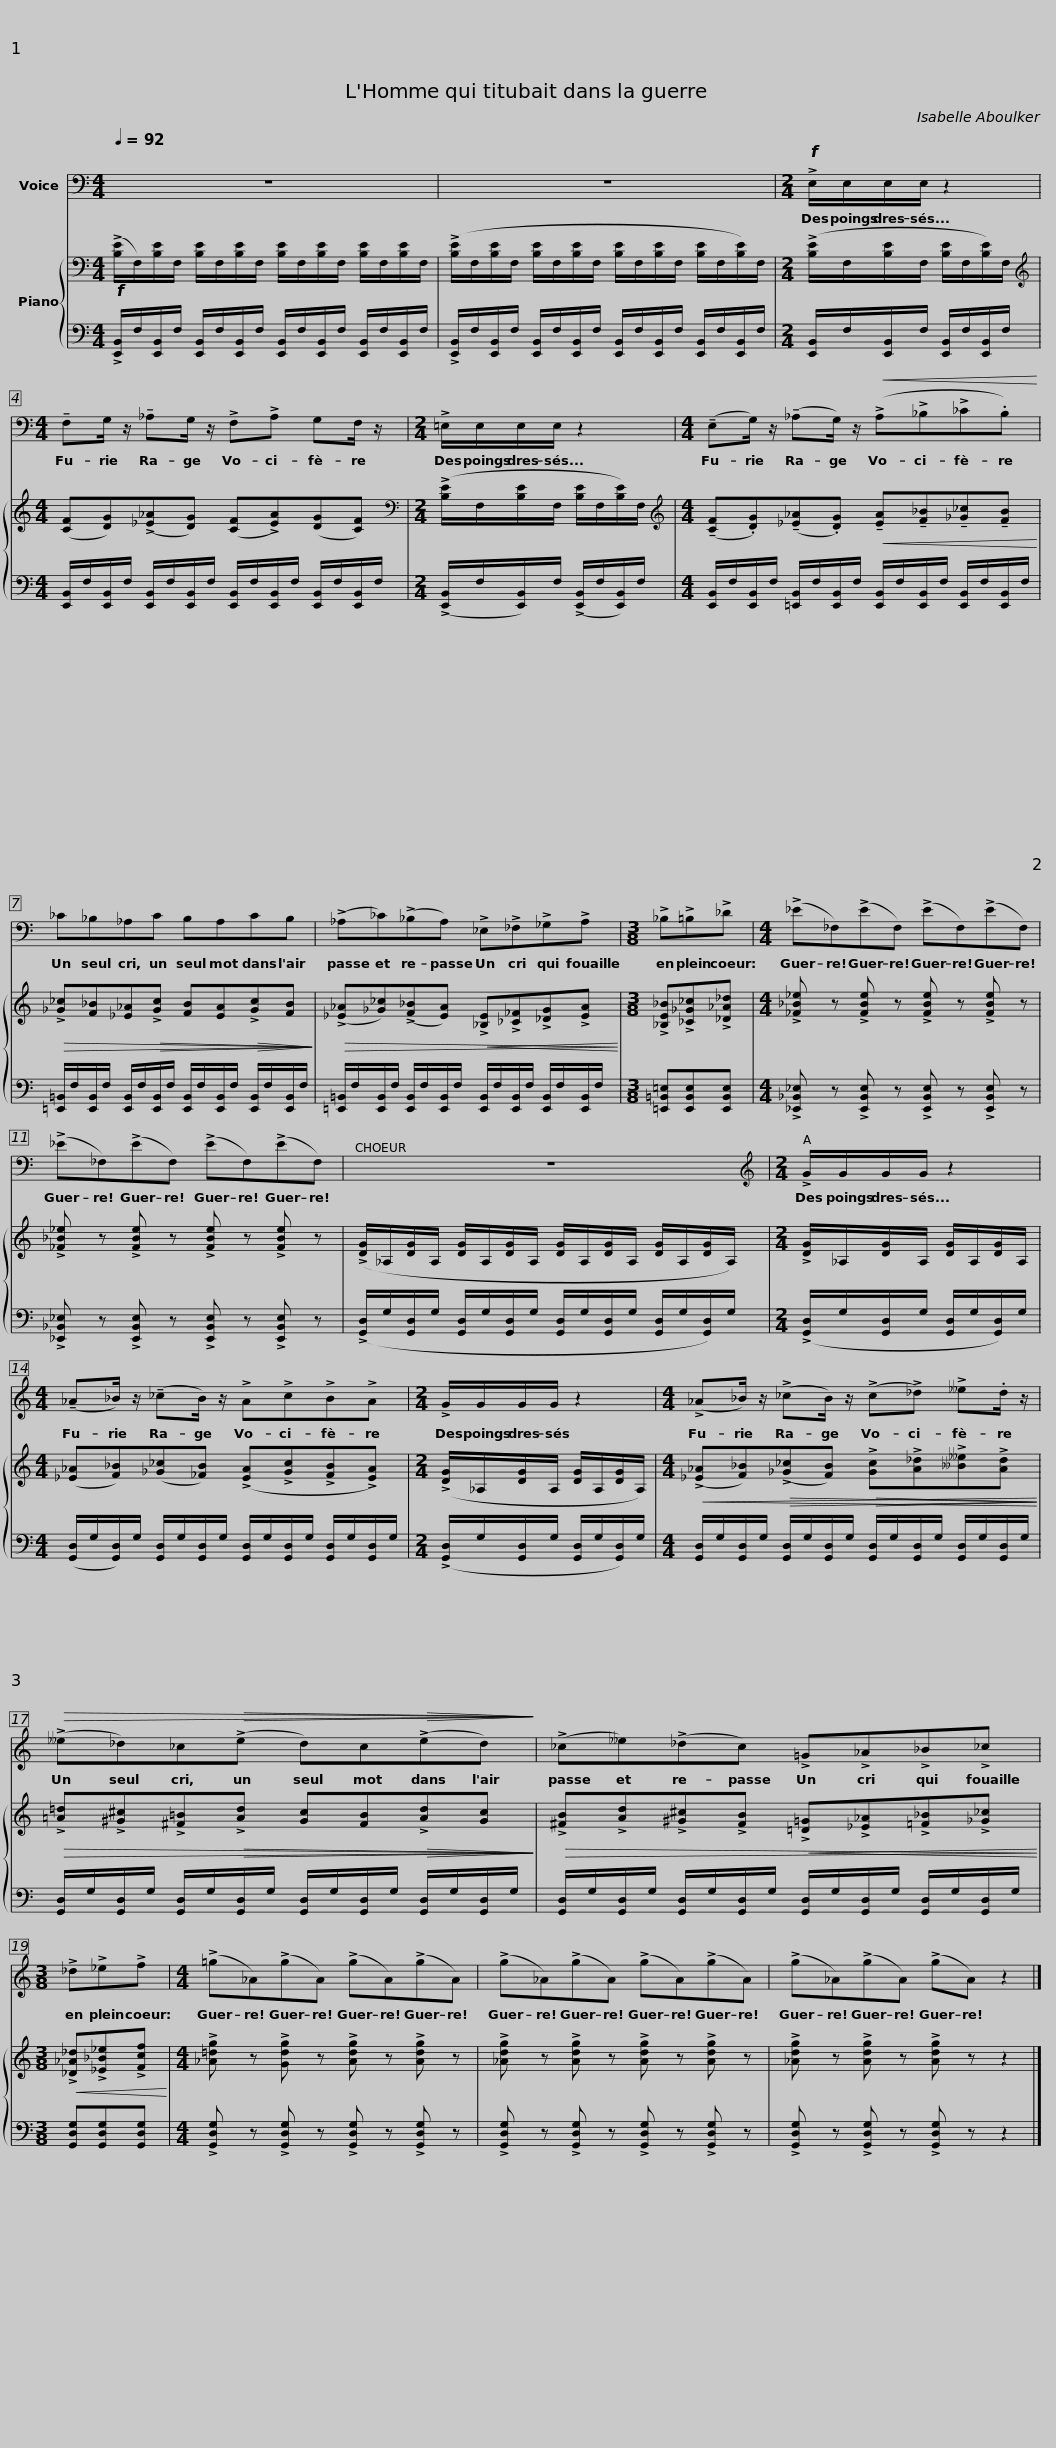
X:1
%%score 1 { 2 | 3 }
L:1/8
Q:1/4=92
M:4/4
I:linebreak $
K:C
V:1 bass
V:2 bass
V:3 bass
V:1
 z8 | z8 |$[M:2/4]!f! !>!E,/E,/E,/E,/ z2 |[M:4/4] !tenuto!F,G,/ z/ !tenuto!_A,G,/ z/ !>!F,!>!A, G,F,/ z/ |$[M:2/4] !>!=E,/E,/E,/E,/ z2 | %5
[M:4/4] (!tenuto!E,G,/) z/ (!tenuto!_A,G,/) z/!<(! (!>!A,!>!_B,!>!_C.B,)!<)! |$ _C_B,_A,C B,A,CB, | (!>!_A,_C)(!>!_B,A,) !>!_E,!>!_F,!>!_G,!>!A, |[M:3/8] !>!_B,!>!=B,!>!_D |$[M:4/4] (!>!_E_F,)(!>!EF,) (!>!EF,)(!>!EF,) | %10
 (!>!_E_F,)(!>!EF,) (!>!EF,)(!>!EF,) |$ z8 |[M:2/4][K:treble] !>!G/G/G/G/ z2 |$[M:4/4] (!tenuto!_A_B/) z/ (!tenuto!_cB/) z/ !>!A!>!c!>!B!>!A |[M:2/4] !>!G/G/G/G/ z2 |$ %15
[M:4/4] (!>!_A_B/) z/ (!>!_cB/) z/ (!>!c!>!_d) !>!__e.d/ z/ |!>(! (!>!__e_d)_c!>(!(!>!e d)c!>(!(!>!ed)!>)!!>)!!>)! |$ (!>!_c__e)(!>!_dc) !>!=G!>!_A!>!_B!>!_c |[M:3/8] !>!_d!>!_e!>!f |$[M:4/4] (!>!=g_A)(!>!gA) (!>!gA)(!>!gA) | %20
 (!>!g_A)(!>!gA) (!>!gA)(!>!gA) |$ (!>!g_A)(!>!gA) (!>!gA) z2 |] %22
V:2
!f! (!>![B,E]/F,/)[B,E]/F,/ [B,E]/F,/[B,E]/F,/ [B,E]/F,/[B,E]/F,/ [B,E]/F,/[B,E]/F,/ | (!>![B,E]/F,/[B,E]/F,/ [B,E]/F,/[B,E]/F,/ [B,E]/F,/[B,E]/F,/ [B,E]/F,/[B,E]/)F,/ |$[M:2/4] (!>![B,E]/F,/[B,E]/F,/ [B,E]/F,/[B,E]/)F,/ |[M:4/4][K:treble] ([CF][DG])(!>![_E_A][DG]) ([CF]!>![EA])([DG][CF]) |$[M:2/4][K:bass] (!>![B,E]/F,/[B,E]/F,/ [B,E]/F,/[B,E]/)F,/ | %5
[M:4/4][K:treble] (!tenuto![CF].[DG])(!tenuto![_E_A].[DG])!<(! !tenuto![EA]!tenuto![F_B]!tenuto![_G_c]!tenuto![FB]!<)! |$!>(! !>![_G_c][F_B][_E_A]!>(!!>![Gc] [FB][EA]!>(!!>![Gc][FB]!>)!!>)!!>)! |!>(! (!>![_E_A][_G_c])(!>![F_B][EA])!<(! !>![_B,E]!>![_C_F]!>![_DG]!>![EA]!>)!!<)! |[M:3/8] !>![_B,E_B]!>![_C_G_c]!>![_D_A_d] |$[M:4/4] !>![_F_B_e] z !>![FBe] z !>![FBe] z !>![FBe] z | %10
 !>![_F_B_e] z !>![FBe] z !>![FBe] z !>![FBe] z |$ (!>![DG]/_A,/[DG]/A,/ [DG]/A,/[DG]/A,/ [DG]/A,/[DG]/A,/ [DG]/A,/[DG]/A,/) |[M:2/4] !>![DG]/_A,/[DG]/A,/ [DG]/A,/[DG]/A,/ |$[M:4/4] ([_E_A][F_B])([_G_c][_FB]) (!>![EA]!>![Gc]!>![FB]!>![EA]) |[M:2/4] (!>![DG]/_A,/[DG]/A,/ [DG]/A,/[DG]/A,/) |$ %15
[M:4/4]!<(! (!>![_E_A][F_B])!>(!(!>![_G_c][FB])!>(! !>![Gc]!>![A_d]!>![__B__e]!>![Ad]!<)!!>)!!>)! |!>(! !>![=A=d]!>![^G^c]!>![^F=B]!>(!!>![Ad] [Gc][FB]!>(!!>![Ad][Gc]!>)!!>)!!>)! |$!>(! !>![^FB]!>![Ad]!>![^G^c]!>![FB]!<(! !>![=D=G]!>![_E_A]!>![=F_B]!>![_G_c]!>)!!<)! |[M:3/8]!<(! !>![_D_A_d]!>![_E_B_e]!>![Fcf]!<)! |$[M:4/4] !>![_A=dg] z !>![Gdg] z !>![Adg] z !>![Adg] z | %20
 !>![_Adg] z !>![Adg] z !>![Adg] z !>![Adg] z |$ !>![_Adg] z !>![Adg] z !>![Adg] z z2 |] %22
V:3
 !>![E,,B,,]/F,/[E,,B,,]/F,/ [E,,B,,]/F,/[E,,B,,]/F,/ [E,,B,,]/F,/[E,,B,,]/F,/ [E,,B,,]/F,/[E,,B,,]/F,/ | !>![E,,B,,]/F,/[E,,B,,]/F,/ [E,,B,,]/F,/[E,,B,,]/F,/ [E,,B,,]/F,/[E,,B,,]/F,/ [E,,B,,]/F,/[E,,B,,]/F,/ |$[M:2/4] [E,,B,,]/F,/[E,,B,,]/F,/ [E,,B,,]/F,/[E,,B,,]/F,/ |[M:4/4] [E,,B,,]/F,/[E,,B,,]/F,/ [E,,B,,]/F,/[E,,B,,]/F,/ [E,,B,,]/F,/[E,,B,,]/F,/ [E,,B,,]/F,/[E,,B,,]/F,/ |$[M:2/4] (!>![E,,B,,]/F,/[E,,B,,]/)F,/ (!>![E,,B,,]/F,/[E,,B,,]/)F,/ | %5
[M:4/4] [E,,B,,]/F,/[E,,B,,]/F,/ [=E,,B,,]/F,/[E,,B,,]/F,/ [E,,B,,]/F,/[E,,B,,]/F,/ [E,,B,,]/F,/[E,,B,,]/F,/ |$ [=E,,=B,,]/F,/[E,,B,,]/F,/ [E,,B,,]/F,/[E,,B,,]/F,/ [E,,B,,]/F,/[E,,B,,]/F,/ [E,,B,,]/F,/[E,,B,,]/F,/ | [=E,,=B,,]/F,/[E,,B,,]/F,/ [E,,B,,]/F,/[E,,B,,]/F,/ [E,,B,,]/F,/[E,,B,,]/F,/ [E,,B,,]/F,/[E,,B,,]/F,/ |[M:3/8] [=E,,=B,,=E,][E,,B,,E,][E,,B,,E,] |$[M:4/4] !>![_E,,_B,,_E,] z !>![E,,B,,E,] z !>![E,,B,,E,] z !>![E,,B,,E,] z | %10
 !>![_E,,_B,,_E,] z !>![E,,B,,E,] z !>![E,,B,,E,] z !>![E,,B,,E,] z |$ (!>![G,,D,]/G,/[G,,D,]/G,/ [G,,D,]/G,/[G,,D,]/G,/ [G,,D,]/G,/[G,,D,]/G,/ [G,,D,]/G,/[G,,D,]/)G,/ |[M:2/4] (!>![G,,D,]/G,/[G,,D,]/G,/ [G,,D,]/G,/[G,,D,]/)G,/ |$[M:4/4] ([G,,D,]/G,/[G,,D,]/)G,/ [G,,D,]/G,/[G,,D,]/G,/ [G,,D,]/G,/[G,,D,]/G,/ [G,,D,]/G,/[G,,D,]/G,/ |[M:2/4] (!>![G,,D,]/G,/[G,,D,]/G,/ [G,,D,]/G,/[G,,D,]/)G,/ |$ %15
[M:4/4] [G,,D,]/G,/[G,,D,]/G,/ [G,,D,]/G,/[G,,D,]/G,/ [G,,D,]/G,/[G,,D,]/G,/ [G,,D,]/G,/[G,,D,]/G,/ | [G,,D,]/G,/[G,,D,]/G,/ [G,,D,]/G,/[G,,D,]/G,/ [G,,D,]/G,/[G,,D,]/G,/ [G,,D,]/G,/[G,,D,]/G,/ |$ [G,,D,]/G,/[G,,D,]/G,/ [G,,D,]/G,/[G,,D,]/G,/ [G,,D,]/G,/[G,,D,]/G,/ [G,,D,]/G,/[G,,D,]/G,/ |[M:3/8] [G,,D,G,][G,,D,G,][G,,D,G,] |$[M:4/4] !>![G,,D,G,] z !>![G,,D,G,] z !>![G,,D,G,] z !>![G,,D,G,] z | %20
 !>![G,,D,G,] z !>![G,,D,G,] z !>![G,,D,G,] z !>![G,,D,G,] z |$ !>![G,,D,G,] z !>![G,,D,G,] z !>![G,,D,G,] z z2 |] %22
